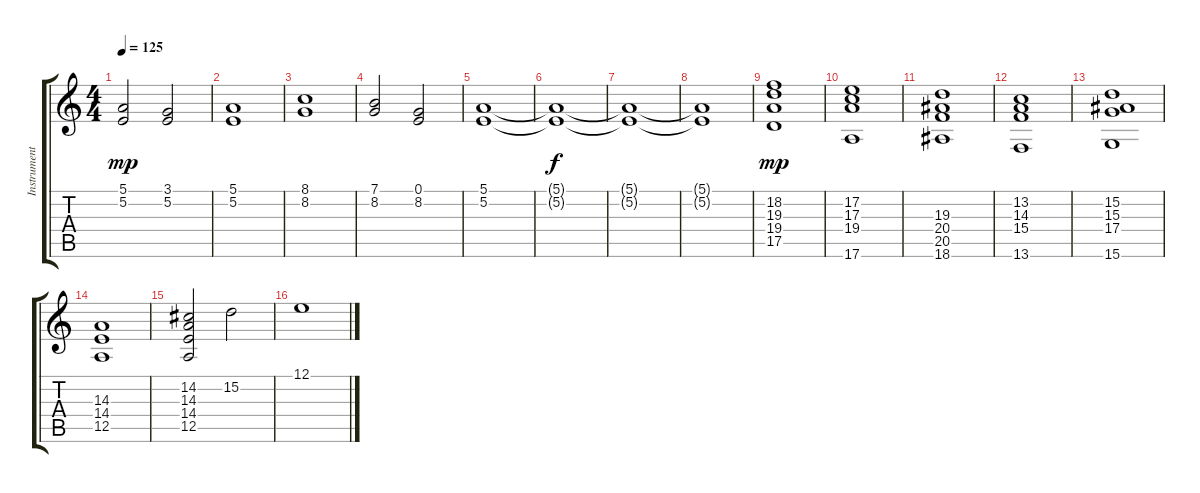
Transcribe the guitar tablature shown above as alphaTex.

\track ("Instrument 4" "Instrument") {instrument harmonica}
\staff {score tabs}
\tuning (E4 B3 G3 D3 A2 E2) {hide}
\ts (4 4)
\tempo 125
\clef g2
\ks c
(5.1 5.2).2{dy mp} (3.1 5.2).2 |
(5.1 5.2).1 |
(8.1 8.2).1 |
(7.1 8.2).2 (0.1 8.2).2 |
(5.1 5.2).1 |
(5.1{t} 5.2{t}).1{dy f} |
(5.1{t} 5.2{t}).1 |
(5.1{t} 5.2{t}).1 |
(18.2 19.3 19.4 17.5).1{dy mp} |
(17.2 17.3 19.4 17.6).1 |
(19.3 20.4 20.5 18.6).1 |
(13.2 14.3 15.4 13.6).1 |
(15.2 15.3 17.4 15.6).1 |
(14.3 14.4 12.5).1 |
(14.2 14.3 14.4 12.5).2 15.2.2 |
12.1.1
